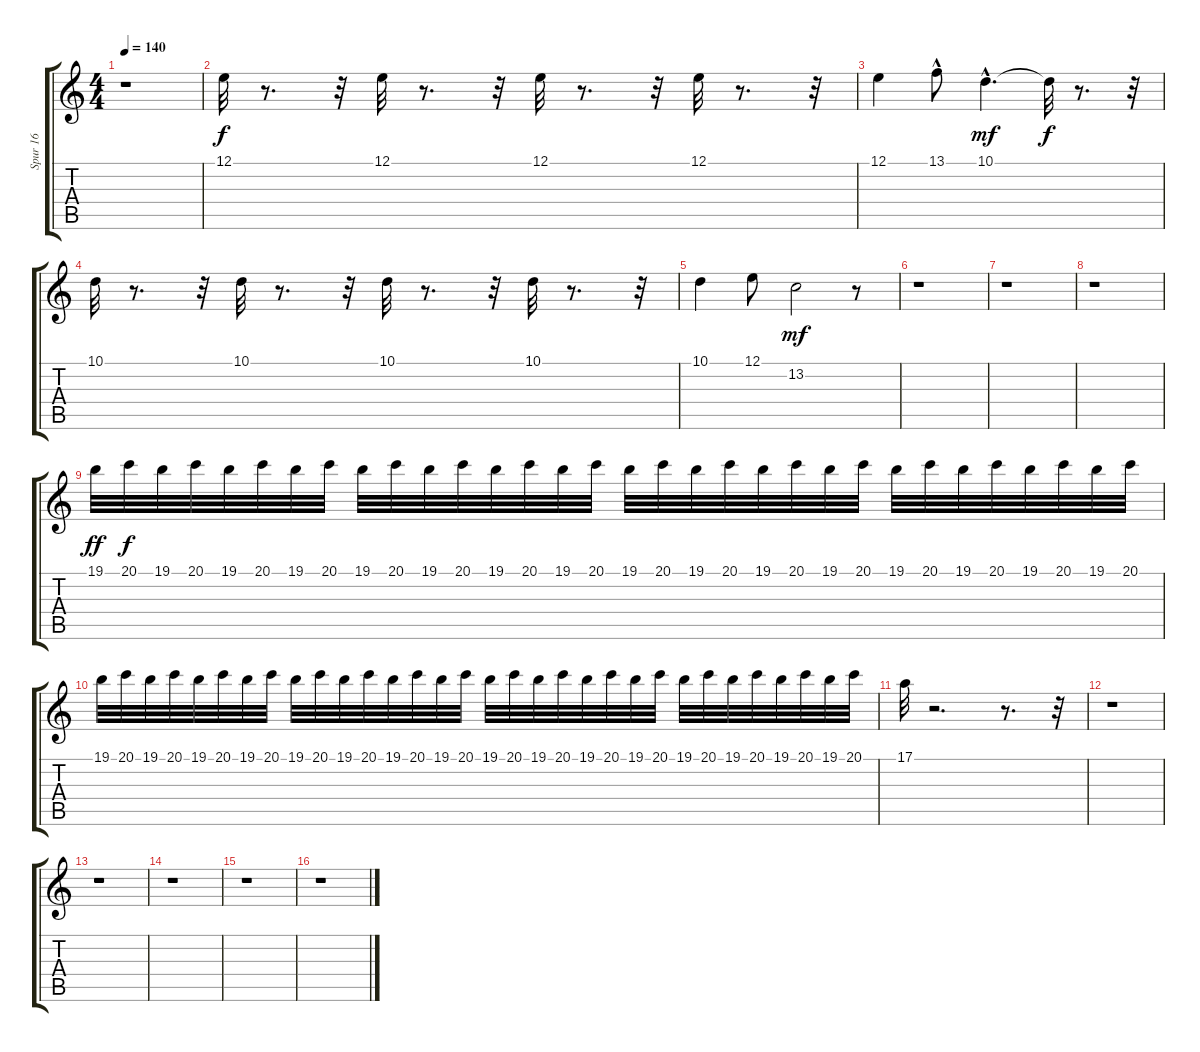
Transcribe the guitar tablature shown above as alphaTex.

\track ("Spur 16" "Spur 16") {instrument dulcimer}
\staff {score tabs}
\tuning (E4 B3 G3 D3 A2 E2) {hide}
\ts (4 4)
\tempo 140
\clef g2
\ks c
r.1{dy fff} |
12.1.32{dy f} r.8{d} r.32 12.1.32 r.8{d} r.32 12.1.32 r.8{d} r.32 12.1.32 r.8{d} r.32 |
12.1.4 13.1{hac}.8 10.1{hac}.4{d dy mf} 10.1{t}.32{dy f} r.8{d} r.32 |
10.1.32 r.8{d} r.32 10.1.32 r.8{d} r.32 10.1.32 r.8{d} r.32 10.1.32 r.8{d} r.32 |
10.1.4 12.1.8 13.2.2{dy mf} r.8 |
r.1 |
r.1 |
r.1 |
19.1.32{dy ff} 20.1.32{dy f} 19.1.32 20.1.32 19.1.32 20.1.32 19.1.32 20.1.32 19.1.32 20.1.32 19.1.32 20.1.32 19.1.32 20.1.32 19.1.32 20.1.32 19.1.32 20.1.32 19.1.32 20.1.32 19.1.32 20.1.32 19.1.32 20.1.32 19.1.32 20.1.32 19.1.32 20.1.32 19.1.32 20.1.32 19.1.32 20.1.32 |
19.1.32 20.1.32 19.1.32 20.1.32 19.1.32 20.1.32 19.1.32 20.1.32 19.1.32 20.1.32 19.1.32 20.1.32 19.1.32 20.1.32 19.1.32 20.1.32 19.1.32 20.1.32 19.1.32 20.1.32 19.1.32 20.1.32 19.1.32 20.1.32 19.1.32 20.1.32 19.1.32 20.1.32 19.1.32 20.1.32 19.1.32 20.1.32 |
17.1.32 r.2{d} r.8{d} r.32 |
r.1 |
r.1 |
r.1 |
r.1 |
r.1
